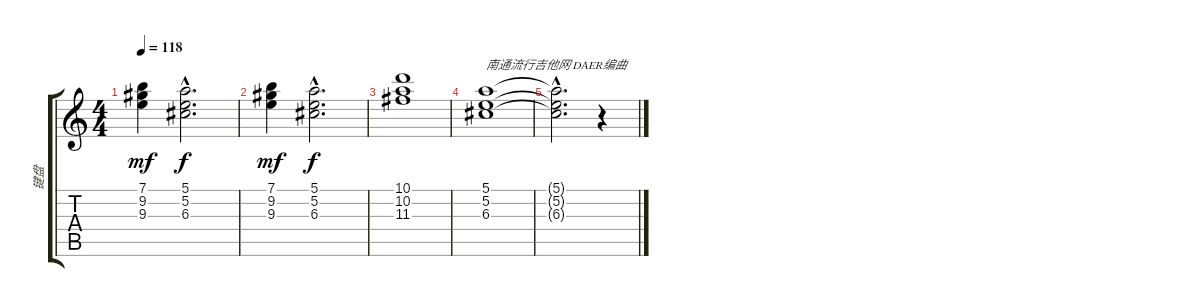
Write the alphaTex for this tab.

\track ("键盘" "键盘") {instrument stringensemble2}
\staff {score tabs}
\tuning (E5 B4 G4 D4 A3 E3) {hide}
\ts (4 4)
\tempo 118
\clef g2
\ks c
(7.1 9.2 9.3).4{dy mf} (5.1{hac} 5.2{hac} 6.3{hac}).2{d dy f} |
(7.1 9.2 9.3).4{dy mf} (5.1{hac} 5.2{hac} 6.3{hac}).2{d dy f} |
(10.1 10.2 11.3).1 |
(5.1 5.2 6.3).1{txt "南通流行吉他网 DAER编曲"} |
(5.1{hac t} 5.2{hac t} 6.3{hac t}).2{d} r.4
